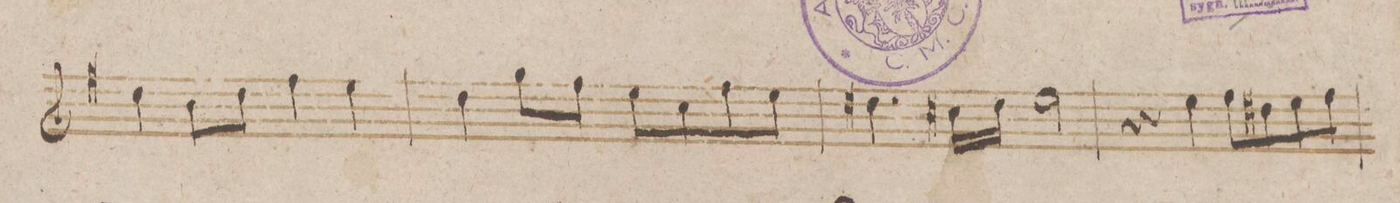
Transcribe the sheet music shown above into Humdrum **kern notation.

**kern	**dynam
*I"Clarinetto 1mo in B.	*
*clefG2	*
*k[b-]	*
*met(c)	*
*M4/4	*
4cc\	.
8a\L	.
8cc\J	.
4ee\	.
4dd\	.
=239	=239
4cc\	.
8ff\L	.
8ee\J	.
8dd\L	.
8b-\	.
8ee\	.
8dd\J	.
=240	=240
4.cc#X\	.
16bX\LL	.
16cc#\JJ	.
2dd\	.
=241	=241
4r	.
4dd\	.
8ee\L	.
8cc#X\	.
8dd\	.
8ee\J	.
=242	=242
*-	*-
